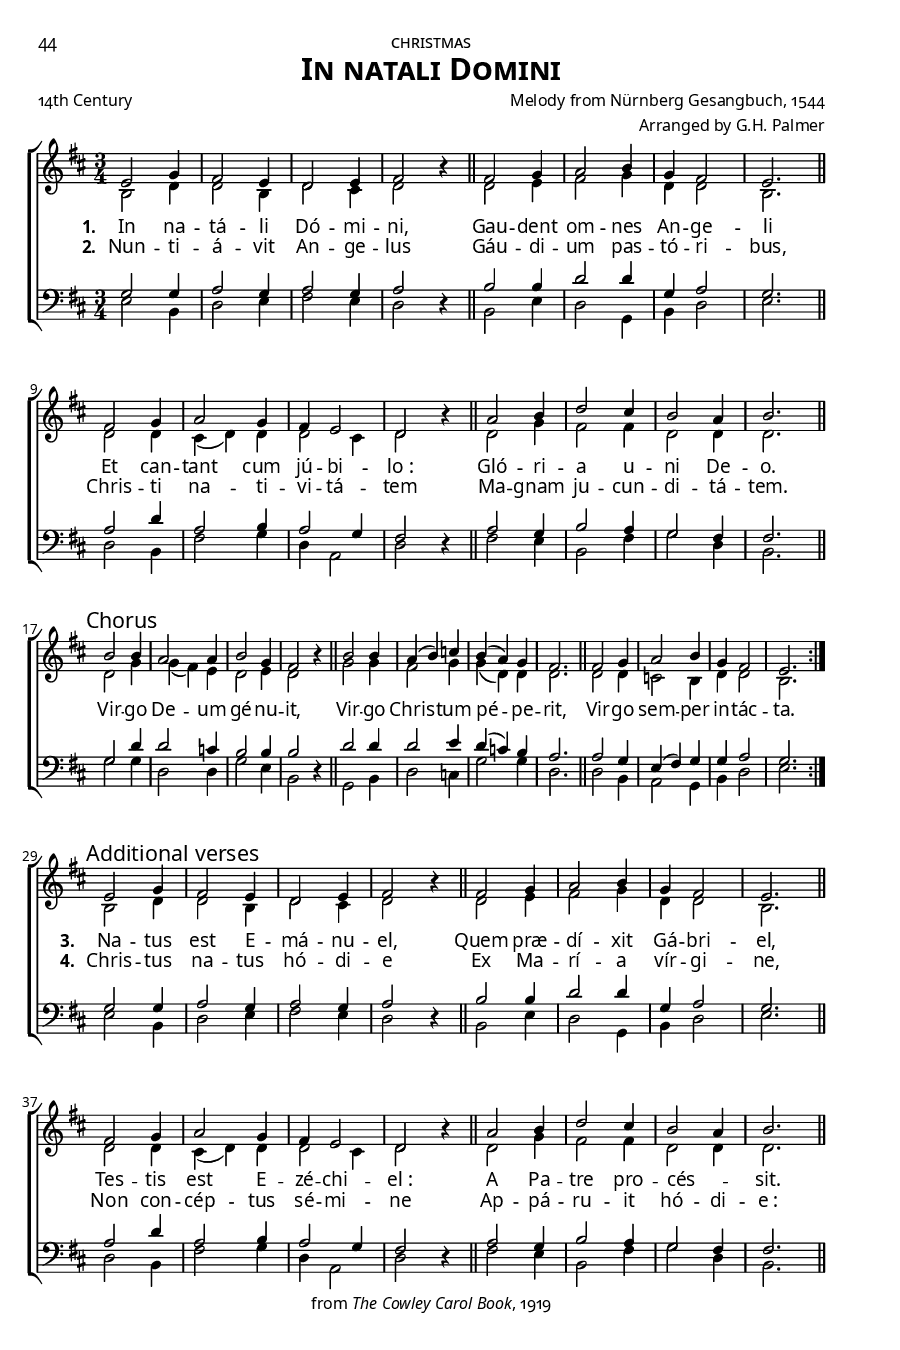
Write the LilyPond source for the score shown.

\version "2.14.2"
\include "../util.ly"
\header {
  title = \markup{\override #'(font-name . "Garamond Premier Pro Semibold"){ \abs-fontsize #15 \smallCapsOldStyle"In natali Domini"}}
  poet = \markup\oldStyleNum"14th Century"
  composer = \markup\oldStyleNum"Melody from Nürnberg Gesangbuch, 1544"
  arranger = \markup\oldStyleNum"Arranged by G.H. Palmer"
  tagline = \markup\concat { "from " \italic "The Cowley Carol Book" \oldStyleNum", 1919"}
}
\paper {
  %print-all-headers = ##t
  paper-height = 9\in
  paper-width = 6\in
  indent = 0\in
  %system-system-spacing = #'((basic-distance . 10) (padding . 0))
  system-system-spacing =
    #'((basic-distance . 0)
       (minimum-distance . 0)
       (padding . -15)
       (stretchability . 100))
  ragged-last-bottom = ##f
  ragged-bottom = ##f
  two-sided = ##t
  inner-margin = 0.5\in
  outer-margin = 0.25\in
  top-margin = 0.25\in
  bottom-margin = 0.25\in
  first-page-number = #044
  print-first-page-number = ##t
  headerLine = \markup{\override #'(font-name . "Garamond Premier Pro") \smallCapsOldStyle"christmas"}
  oddHeaderMarkup = \markup\fill-line{
     \override #'(font-name . "Garamond Premier Pro")\abs-fontsize #8.5
     \combine 
        \fill-line{"" \on-the-fly #print-page-number-check-first
        \oldStylePageNum""
        }
        \fill-line{\headerLine}
  }
  evenHeaderMarkup = \markup {
     \override #'(font-name . "Garamond Premier Pro")\abs-fontsize #8.5
     \combine
        \on-the-fly #print-page-number-check-first
        \oldStylePageNum""
        \fill-line{\headerLine}
  }
}
#(set-global-staff-size 14) \paper{ #(define fonts (make-pango-font-tree "GoudyOlSt BT" "Garamond Premier Pro" "Garamond Premier Pro" (/ 14 20))) }
global = {
  \key d \major
  \time 3/4
}

sopMusic = \relative c' {
  \repeat volta 2 {
    e2 g4 |
    fis2 e4 |
    d2 e4 |
    fis2 b4\rest \bar "||"
    fis2 g4 |
    a2 b4 |
    g4 fis2 |

    e2. \bar "||"
    fis2 g4 |
    a2 g4 |
    fis4 e2 |
    d2 b'4\rest \bar "||"
    a2 b4 |
    d2 cis4 |

    b2 a4 |
    b2. \bar "||" \break \once \override Score.RehearsalMark #'self-alignment-X = #LEFT \mark "Chorus"
    b2 b4 |
    a2 a4 |
    b2 g4 |
    fis2 b4\rest \bar "||"
    b2 b4 |

    a4( b) c |
    b( a) g |
    fis2. \bar "||"
    fis2 g4 |
    a2 b4 |
    g4 fis2 |
    e2. \break
  }
  
  \once \override Score.RehearsalMark #'self-alignment-X = #LEFT
  \mark "Additional verses"
  e2 g4 |
  fis2 e4 |
  d2 e4 |
  fis2 b4\rest \bar "||"
  fis2 g4 |
  a2 b4 |
  g4 fis2 |
  
  e2. \bar "||"
  fis2 g4 |
  a2 g4 |
  fis4 e2 |
  d2 b'4\rest \bar "||"
  a2 b4 |
  d2 cis4 |
  
  b2 a4 |
  b2. \bar "||"
}
sopWords = \lyricmode {
}

altoMusic = \relative c' {
  b2 d4 |
  d2 b4 |
  d2 cis4 |
  d2 s4 \bar "||"
  d2 e4 |
  fis2 g4 |
  d4 d2 |
  
  b2. \bar "||"
  d2 d4 |
  cis4( d) d |
  d2 cis4 |
  d2 s4 \bar "||"
  d2 g4 |
  fis2 fis4 |
  
  d2 d4 |
  d2. \bar "||"
  d2 g4 |
  g( fis) e |
  d2 e4 |
  d2 s4 \bar "||"
  g2 g4 |
  
  fis2 g4 |
  g( d) d |
  d2. \bar "||"
  d2 d4 |
  c2 b4 |
  d4 d2 |
  b2.
  
  
  
  b2 d4 |
  d2 b4 |
  d2 cis4 |
  d2 s4 \bar "||"
  d2 e4 |
  fis2 g4 |
  d4 d2 |
  
  b2. \bar "||"
  d2 d4 |
  cis4( d) d |
  d2 cis4 |
  d2 s4 \bar "||"
  d2 g4 |
  fis2 fis4 |
  
  d2 d4 |
  d2. \bar "||"
}
altoWords = \lyricmode {
  \dropLyricsIV
  \set stanza = #"1. "
  In na -- tá -- li Dó -- mi -- ni,
  Gau -- dent om -- nes An -- ge -- li 
  Et can -- tant cum jú -- bi -- lo_:
  Gló -- ri -- a u -- ni De -- o.
  
  \set associatedVoice = "tenors"
  Vir -- go De -- um gé -- nu -- it, 
  Vir -- go Chris -- tum pé -- pe -- rit,
  \unset associatedVoice
  Vir -- go sem -- per in -- tác -- ta.


  \set stanza = #"3. "
  Na -- tus est E -- má -- nu -- el,
  Quem præ -- dí -- xit Gá -- bri -- el,
  Tes -- tis est E -- zé -- chi -- el_:
  A Pa -- tre pro -- cés -- _ sit.
}
altoWordsII = \lyricmode {
  \dropLyricsIV
  \set stanza = #"2. "
  Nun -- ti -- á -- vit An -- ge -- lus
  Gáu -- di -- um pas -- tó -- ri -- bus, 
  Chris -- ti na -- ti -- vi -- tá -- tem
  Ma -- gnam ju -- cun -- di -- tá -- tem.
  
  \repeat unfold 21 {\skip1}
  \set stanza = #"4. "
  Chris -- tus na -- tus hó -- di -- e
  Ex Ma -- rí -- a vír -- gi -- ne,
  Non con -- cép -- tus sé -- mi -- ne
  Ap -- pá -- ru -- it hó -- di -- e_:

}
altoWordsIII = \lyricmode {
}
altoWordsIV = \lyricmode {
}
altoWordsV = \lyricmode {
  \set stanza = #"5. "
  \set ignoreMelismata = ##t
}
altoWordsVI = \lyricmode {
  \set stanza = #"6. "
  \set ignoreMelismata = ##t
}
tenorMusic = \relative c {
  g'2 g4 |
  a2 g4 |
  a2 g4 |
  a2 s4 \bar "||"
  b2 b4 |
  d2 d4 |
  g,4 a2 |
  
  g2. \bar "||"
  a2 d4 |
  a2 b4 |
  a2 g4 |
  fis2 s4 \bar "||"
  a2 g4 |
  b2 a4 |
  
  g2 fis4 |
  fis2. \bar "||"
  g2 d'4 |
  d2 c4 |
  b2 b4 |
  b2 s4 \bar "||"
  d2 d4 |
  
  d2 e4 |
  d( c) b |
  a2. \bar "||"
  a2 g4 |
  e( fis) g |
  g a2 |
  g2.
  
  
  
  
  
  g2 g4 |
  a2 g4 |
  a2 g4 |
  a2 s4 \bar "||"
  b2 b4 |
  d2 d4 |
  g,4 a2 |
  
  g2. \bar "||"
  a2 d4 |
  a2 b4 |
  a2 g4 |
  fis2 s4 \bar "||"
  a2 g4 |
  b2 a4 |
  
  g2 fis4 |
  fis2. \bar "||"
}
tenorWords = \lyricmode {
}

bassMusic = \relative c {
  e2 b4 |
  d2 e4 |
  fis2 e4 |
  d2 d4\rest \bar "||"
  b2 e4 |
  d2 g,4 |
  b4 d2 |
  
  e2. \bar "||"
  d2 b4 |
  fis'2 g4 |
  d4 a2 |
  d2 d4\rest \bar "||"
  fis2 e4 |
  b2 fis'4 |
  
  g2 d4 |
  b2. \bar "||"
  g'2 g4 |
  d2 d4 |
  g2 e4 |
  b2 d4\rest \bar "||"
  g,2 b4 |
  
  d2 c4 |
  g'2 g4 |
  d2. \bar "||"
  d2 b4 |
  a2 g4 |
  b4 d2 |
  e2.
  
  
  
  
  
  e2 b4 |
  d2 e4 |
  fis2 e4 |
  d2 d4\rest \bar "||"
  b2 e4 |
  d2 g,4 |
  b4 d2 |
  
  e2. \bar "||"
  d2 b4 |
  fis'2 g4 |
  d4 a2 |
  d2 d4\rest \bar "||"
  fis2 e4 |
  b2 fis'4 |
  
  g2 d4 |
  b2. \bar "||"
}
bassWords = \lyricmode {

}

pianoRH = \relative c' {
  
}
pianoLH = \relative c' {
  
}

\score {
  <<
   \new ChoirStaff <<
    \new Staff = women <<
      \new Voice = "sopranos" { \voiceOne << \global \sopMusic >> }
      \new Voice = "altos" { \voiceTwo << \global \altoMusic >> }
    >>
   \new Staff = men <<
      \clef bass
      \new Voice = "tenors" { \voiceOne << \global \tenorMusic >> }
      \new Voice = "basses" { \voiceTwo << \global \bassMusic >> }
    >>
    \new Lyrics \with { alignAboveContext = #"women" \override VerticalAxisGroup #'nonstaff-relatedstaff-spacing = #'((basic-distance . 0) (padding . -1))} \lyricsto "sopranos" \sopWords
     \new Lyrics = "altosVI"  \with { alignBelowContext = #"women" \override VerticalAxisGroup #'nonstaff-relatedstaff-spacing = #'((basic-distance . 0))} \lyricsto "sopranos" \altoWordsVI
    \new Lyrics = "altosV"  \with { alignBelowContext = #"women" \override VerticalAxisGroup #'nonstaff-relatedstaff-spacing = #'((basic-distance . 0))} \lyricsto "sopranos" \altoWordsV
    \new Lyrics = "altosIV"  \with { alignBelowContext = #"women" \override VerticalAxisGroup #'nonstaff-relatedstaff-spacing = #'((basic-distance . 0))} \lyricsto "sopranos" \altoWordsIV
    \new Lyrics = "altosIII"  \with { alignBelowContext = #"women" \override VerticalAxisGroup #'nonstaff-relatedstaff-spacing = #'((basic-distance . 0))} \lyricsto "sopranos" \altoWordsIII
    \new Lyrics = "altosII"  \with { alignBelowContext = #"women" \override VerticalAxisGroup #'nonstaff-relatedstaff-spacing = #'((basic-distance . 0))} \lyricsto "sopranos" \altoWordsII
    \new Lyrics = "altos"  \with { alignBelowContext = #"women" } \lyricsto "sopranos" \altoWords
    \new Lyrics \with { alignAboveContext = #"men" \override VerticalAxisGroup #'nonstaff-relatedstaff-spacing = #'((basic-distance . 0) (padding . -1)) } \lyricsto "tenors" \tenorWords
    \new Lyrics \with { alignBelowContext = #"men" \override VerticalAxisGroup #'nonstaff-relatedstaff-spacing = #'((basic-distance . 0)) } \lyricsto "basses" \bassWords
  >>
%    \new PianoStaff << \new Staff { \new Voice { \pianoRH } } \new Staff { \clef "bass" \pianoLH } >>
  >>
  \layout {
    #(define fonts (make-pango-font-tree "GoudyOlSt BT" "Garamond Premier Pro" "Garamond Premier Pro" (/ 14.9 20)))
    \context {
      \Score
      %\override SpacingSpanner #'base-shortest-duration = #(ly:make-moment 1 8)
      %\override SpacingSpanner #'common-shortest-duration = #(ly:make-moment 1 4)
    }
    \context {
      % Remove all empty staves
      % \Staff \RemoveEmptyStaves \override VerticalAxisGroup #'remove-first = ##t
    }
  }
}
